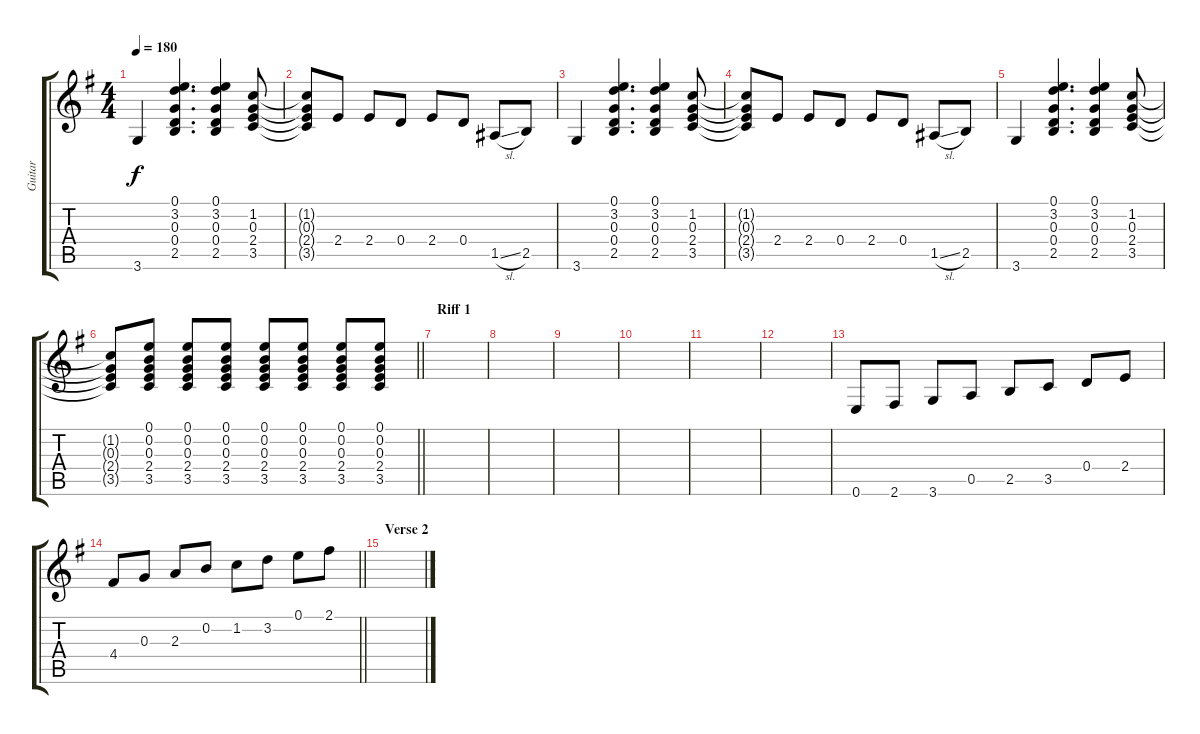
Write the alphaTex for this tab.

\track ("Guitar" "Guitar") {instrument electricguitarclean bank 255}
\staff {score tabs}
\tuning (E4 B3 G3 D3 A2 E2) {hide}
\ts (4 4)
\tempo 180
\clef g2
\ks g
3.6.4{dy f} (0.1 3.2 0.3 0.4 2.5).4{d} (0.1 3.2 0.3 0.4 2.5).4 (1.2 0.3 2.4 3.5).8 |
(1.2{t} 0.3{t} 2.4{t} 3.5{t}).8 2.4.8 2.4.8 0.4.8 2.4.8 0.4.8 1.5{sl}.8 2.5.8 |
3.6.4 (0.1 3.2 0.3 0.4 2.5).4{d} (0.1 3.2 0.3 0.4 2.5).4 (1.2 0.3 2.4 3.5).8 |
(1.2{t} 0.3{t} 2.4{t} 3.5{t}).8 2.4.8 2.4.8 0.4.8 2.4.8 0.4.8 1.5{sl}.8 2.5.8 |
3.6.4 (0.1 3.2 0.3 0.4 2.5).4{d} (0.1 3.2 0.3 0.4 2.5).4 (1.2 0.3 2.4 3.5).8 |
\barLineRight lightlight
(1.2{t} 0.3{t} 2.4{t} 3.5{t}).8 (0.1 0.2 0.3 2.4 3.5).8 (0.1 0.2 0.3 2.4 3.5).8 (0.1 0.2 0.3 2.4 3.5).8 (0.1 0.2 0.3 2.4 3.5).8 (0.1 0.2 0.3 2.4 3.5).8 (0.1 0.2 0.3 2.4 3.5).8 (0.1 0.2 0.3 2.4 3.5).8 |
\section ("" "Riff 1")
|
|
|
|
|
|
0.6.8 2.6.8 3.6.8 0.5.8 2.5.8 3.5.8 0.4.8 2.4.8 |
\barLineRight lightlight
4.4.8 0.3.8 2.3.8 0.2.8 1.2.8 3.2.8 0.1.8 2.1.8 |
\section ("" "Verse 2")
